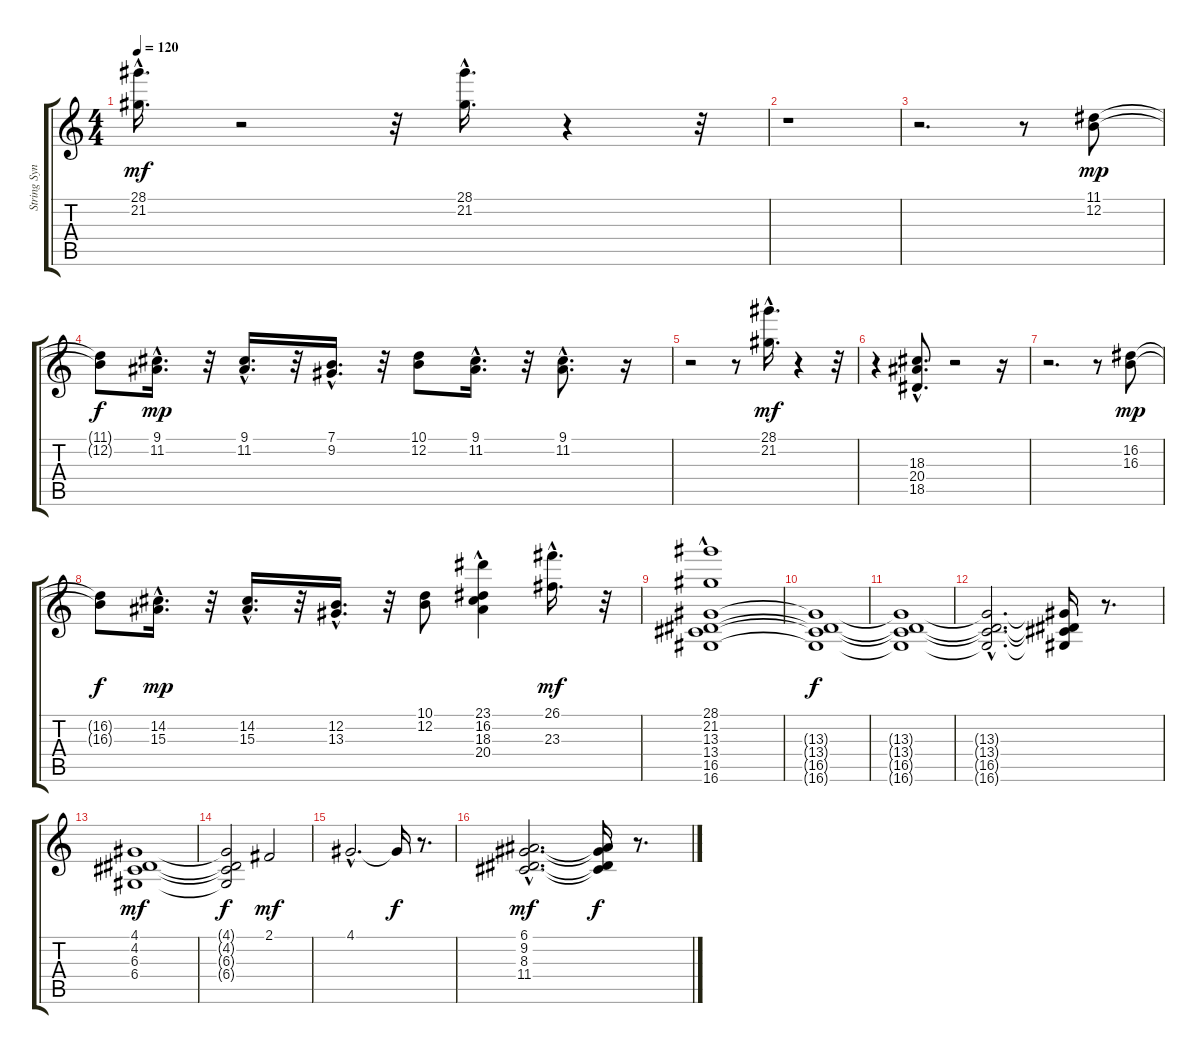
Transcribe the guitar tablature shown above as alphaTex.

\track ("String Synth" "String Syn") {instrument synthstrings1}
\staff {score tabs}
\tuning (E4 B3 G3 D3 A2 E2) {hide}
\ts (4 4)
\tempo 120
\clef g2
\ks c
(28.1{hac} 21.2{hac}).16{d dy mf} r.2 r.32 (28.1{hac} 21.2{hac}).16{d} r.4 r.32 |
r.1 |
r.2{d} r.8 (11.1 12.2).8{dy mp} |
(11.1{t} 12.2{t}).8{dy f} (9.1{hac} 11.2{hac}).16{d dy mp} r.32 (9.1{hac} 11.2{hac}).16{d} r.32 (7.1{hac} 9.2{hac}).16{d} r.32 (10.1 12.2).8 (9.1{hac} 11.2{hac}).16{d} r.32 (9.1{hac} 11.2{hac}).8{d} r.16 |
r.2 r.8 (28.1{hac} 21.2{hac}).16{d dy mf} r.4 r.32 |
r.4 (18.3{hac} 20.4{hac} 18.5{hac}).8{d} r.2 r.16 |
r.2{d} r.8 (16.2 16.3).8{dy mp} |
(16.2{t} 16.3{t}).8{dy f} (14.2{hac} 15.3{hac}).16{d dy mp} r.32 (14.2{hac} 15.3{hac}).16{d} r.32 (12.2{hac} 13.3{hac}).16{d} r.32 (10.1 12.2).8 (23.1{hac} 16.2{hac} 18.3 20.4).4 (26.1{hac} 23.3{hac}).16{d dy mf} r.32 |
(28.1{hac} 21.2{hac} 13.3 13.4 16.5 16.6).1 |
(13.3{t} 13.4{t} 16.5{t} 16.6{t}).1{dy f} |
(13.3{t} 13.4{t} 16.5{t} 16.6{t}).1 |
(13.3{hac t} 13.4{hac t} 16.5{hac t} 16.6{hac t}).2{d} (13.3{t} 13.4{t} 16.5{t} 16.6{t}).16 r.8{d} |
(4.1 4.2 6.3 6.4).1{dy mf} |
(4.1{t} 4.2{t} 6.3{t} 6.4{t}).2{dy f} 2.1.2{dy mf} |
4.1{hac}.2{d} 4.1{t}.16{dy f} r.8{d} |
(6.1{hac} 9.2{hac} 8.3{hac} 11.4{hac}).2{d dy mf} (6.1{t} 9.2{t} 8.3{t} 11.4{t}).16{dy f} r.8{d}
